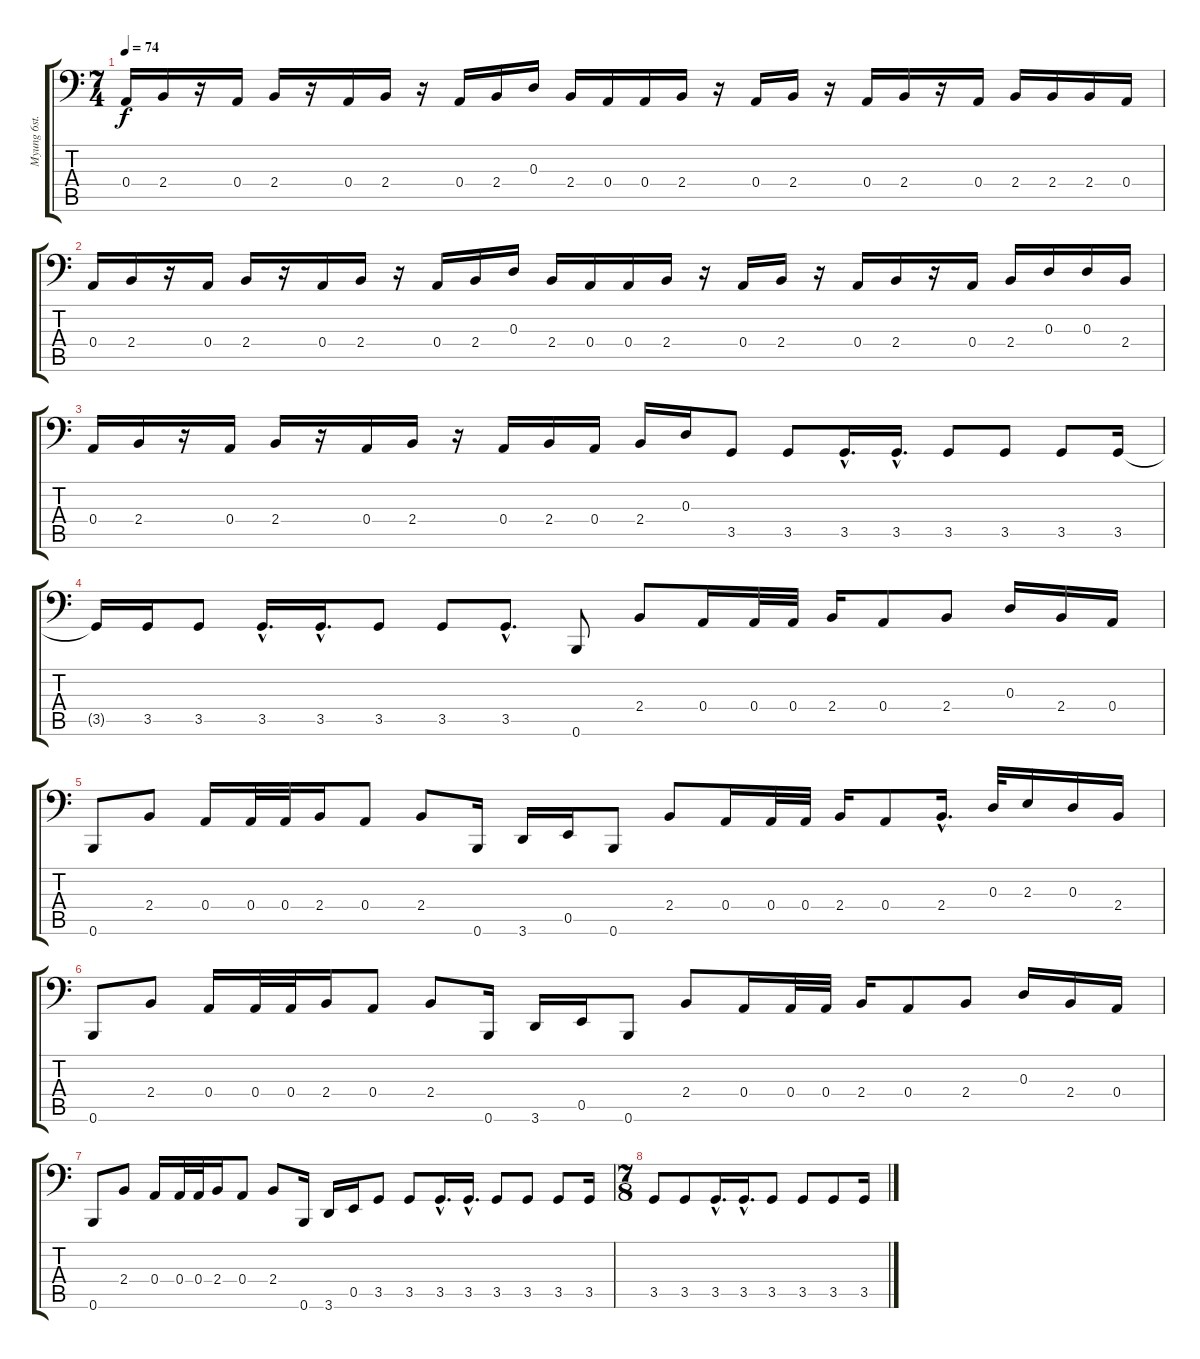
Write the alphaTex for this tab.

\track ("Myung 6st." "Myung 6st.") {instrument electricbasspick}
\staff {score tabs}
\tuning (C3 G2 D2 A1 E1 B0) {hide}
\ts (7 4)
\tempo 74
\clef f4
\ks c
0.4.16{dy f} 2.4.16 r.16 0.4.16 2.4.16 r.16 0.4.16 2.4.16 r.16 0.4.16 2.4.16 0.3.16 2.4.16 0.4.16 0.4.16 2.4.16 r.16 0.4.16 2.4.16 r.16 0.4.16 2.4.16 r.16 0.4.16 2.4.16 2.4.16 2.4.16 0.4.16 |
0.4.16 2.4.16 r.16 0.4.16 2.4.16 r.16 0.4.16 2.4.16 r.16 0.4.16 2.4.16 0.3.16 2.4.16 0.4.16 0.4.16 2.4.16 r.16 0.4.16 2.4.16 r.16 0.4.16 2.4.16 r.16 0.4.16 2.4.16 0.3.16 0.3.16 2.4.16 |
0.4.16 2.4.16 r.16 0.4.16 2.4.16 r.16 0.4.16 2.4.16 r.16 0.4.16 2.4.16 0.4.16 2.4.16 0.3.16 3.5.8 3.5.8 3.5{hac}.16{d} 3.5{hac}.16{d} 3.5.8 3.5.8 3.5.8 3.5.16 |
3.5{t}.16 3.5.16 3.5.8 3.5{hac}.16{d} 3.5{hac}.16{d} 3.5.8 3.5.8 3.5{hac}.8{d} 0.6.8 2.4.8 0.4.16 0.4.32 0.4.32 2.4.16 0.4.8 2.4.8 0.3.16 2.4.16 0.4.16 |
0.6.8 2.4.8 0.4.16 0.4.32 0.4.32 2.4.16 0.4.8 2.4.8 0.6.16 3.6.16 0.5.16 0.6.8 2.4.8 0.4.16 0.4.32 0.4.32 2.4.16 0.4.8 2.4{hac}.16{d} 0.3.32 2.3.16 0.3.16 2.4.16 |
0.6.8 2.4.8 0.4.16 0.4.32 0.4.32 2.4.16 0.4.8 2.4.8 0.6.16 3.6.16 0.5.16 0.6.8 2.4.8 0.4.16 0.4.32 0.4.32 2.4.16 0.4.8 2.4.8 0.3.16 2.4.16 0.4.16 |
0.6.8 2.4.8 0.4.16 0.4.32 0.4.32 2.4.16 0.4.8 2.4.8 0.6.16 3.6.16 0.5.16 3.5.8 3.5.8 3.5{hac}.16{d} 3.5{hac}.16{d} 3.5.8 3.5.8 3.5.8 3.5.16 |
\ts (7 8)
3.5.8 3.5.8 3.5{hac}.16{d} 3.5{hac}.16{d} 3.5.8 3.5.8 3.5.8 3.5.16
